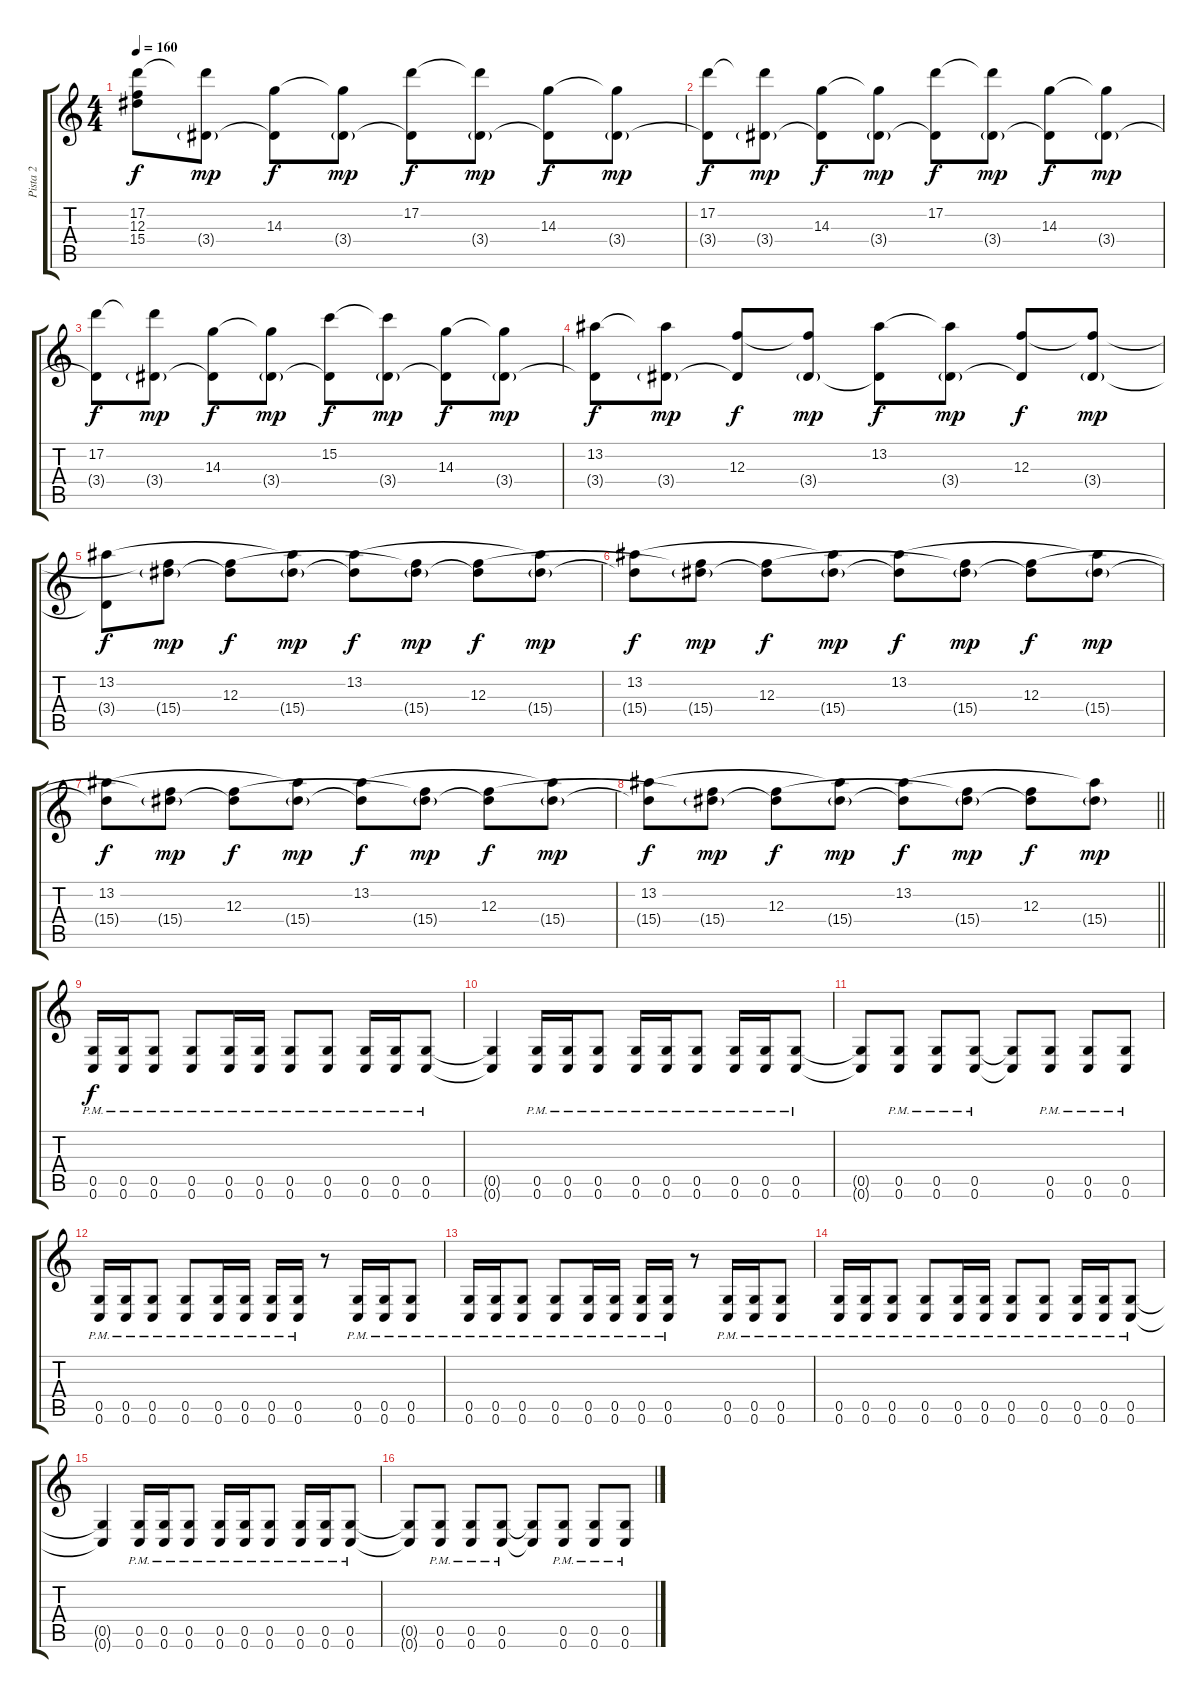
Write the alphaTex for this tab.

\track ("Pista 2" "Pista 2") {instrument overdrivenguitar}
\staff {score tabs}
\tuning (D4 A3 F3 C3 G2 C2) {hide}
\ts (4 4)
\tempo 160
\clef g2
\ks c
(17.2 12.3{t} 15.4{t}).8{dy f} (17.2{t} 3.4{g}).8{dy mp} (14.3 3.4{t}).8{dy f} (14.3{t} 3.4{g}).8{dy mp} (17.2 3.4{t}).8{dy f} (17.2{t} 3.4{g}).8{dy mp} (14.3 3.4{t}).8{dy f} (14.3{t} 3.4{g}).8{dy mp} |
(17.2 3.4{t}).8{dy f} (17.2{t} 3.4{g}).8{dy mp} (14.3 3.4{t}).8{dy f} (14.3{t} 3.4{g}).8{dy mp} (17.2 3.4{t}).8{dy f} (17.2{t} 3.4{g}).8{dy mp} (14.3 3.4{t}).8{dy f} (14.3{t} 3.4{g}).8{dy mp} |
(17.2 3.4{t}).8{dy f} (17.2{t} 3.4{g}).8{dy mp} (14.3 3.4{t}).8{dy f} (14.3{t} 3.4{g}).8{dy mp} (15.2 3.4{t}).8{dy f} (15.2{t} 3.4{g}).8{dy mp} (14.3 3.4{t}).8{dy f} (14.3{t} 3.4{g}).8{dy mp} |
(13.2 3.4{t}).8{dy f} (13.2{t} 3.4{g}).8{dy mp} (12.3 3.4{t}).8{dy f} (12.3{t} 3.4{g}).8{dy mp} (13.2 3.4{t}).8{dy f} (13.2{t} 3.4{g}).8{dy mp} (12.3 3.4{t}).8{dy f} (12.3{t} 3.4{g}).8{dy mp} |
(13.2 3.4{t}).8{dy f} (12.3{t} 15.4{g}).8{dy mp} (12.3 15.4{t}).8{dy f} (13.2{t} 15.4{g}).8{dy mp} (13.2 15.4{t}).8{dy f} (12.3{t} 15.4{g}).8{dy mp} (12.3 15.4{t}).8{dy f} (13.2{t} 15.4{g}).8{dy mp} |
(13.2 15.4{t}).8{dy f} (12.3{t} 15.4{g}).8{dy mp} (12.3 15.4{t}).8{dy f} (13.2{t} 15.4{g}).8{dy mp} (13.2 15.4{t}).8{dy f} (12.3{t} 15.4{g}).8{dy mp} (12.3 15.4{t}).8{dy f} (13.2{t} 15.4{g}).8{dy mp} |
(13.2 15.4{t}).8{dy f} (12.3{t} 15.4{g}).8{dy mp} (12.3 15.4{t}).8{dy f} (13.2{t} 15.4{g}).8{dy mp} (13.2 15.4{t}).8{dy f} (12.3{t} 15.4{g}).8{dy mp} (12.3 15.4{t}).8{dy f} (13.2{t} 15.4{g}).8{dy mp} |
\barLineRight lightlight
(13.2 15.4{t}).8{dy f} (12.3{t} 15.4{g}).8{dy mp} (12.3 15.4{t}).8{dy f} (13.2{t} 15.4{g}).8{dy mp} (13.2 15.4{t}).8{dy f} (12.3{t} 15.4{g}).8{dy mp} (12.3 15.4{t}).8{dy f} (13.2{t} 15.4{g}).8{dy mp} |
(0.5{pm} 0.6{pm}).16{dy f volume 16 instrument distortionguitar} (0.5{pm} 0.6{pm}).16 (0.5{pm} 0.6{pm}).8 (0.5{pm} 0.6{pm}).8 (0.5{pm} 0.6{pm}).16 (0.5{pm} 0.6{pm}).16 (0.5{pm} 0.6{pm}).8 (0.5{pm} 0.6{pm}).8 (0.5{pm} 0.6{pm}).16 (0.5{pm} 0.6{pm}).16 (0.5{pm} 0.6{pm}).8 |
(0.5{t} 0.6{t}).4 (0.5{pm} 0.6{pm}).16 (0.5{pm} 0.6{pm}).16 (0.5{pm} 0.6{pm}).8 (0.5{pm} 0.6{pm}).16 (0.5{pm} 0.6{pm}).16 (0.5{pm} 0.6{pm}).8 (0.5{pm} 0.6{pm}).16 (0.5{pm} 0.6{pm}).16 (0.5{pm} 0.6{pm}).8 |
(0.5{t} 0.6{t}).8 (0.5{pm} 0.6{pm}).8 (0.5{pm} 0.6{pm}).8 (0.5{pm} 0.6{pm}).8 (0.5{t} 0.6{t}).8 (0.5{pm} 0.6{pm}).8 (0.5{pm} 0.6{pm}).8 (0.5{pm} 0.6{pm}).8 |
(0.5{pm} 0.6{pm}).16 (0.5{pm} 0.6{pm}).16 (0.5{pm} 0.6{pm}).8 (0.5{pm} 0.6{pm}).8 (0.5{pm} 0.6{pm}).16 (0.5{pm} 0.6{pm}).16 (0.5{pm} 0.6{pm}).16 (0.5{pm} 0.6{pm}).16 r.8 (0.5{pm} 0.6{pm}).16 (0.5{pm} 0.6{pm}).16 (0.5{pm} 0.6{pm}).8 |
(0.5{pm} 0.6{pm}).16 (0.5{pm} 0.6{pm}).16 (0.5{pm} 0.6{pm}).8 (0.5{pm} 0.6{pm}).8 (0.5{pm} 0.6{pm}).16 (0.5{pm} 0.6{pm}).16 (0.5{pm} 0.6{pm}).16 (0.5{pm} 0.6{pm}).16 r.8 (0.5{pm} 0.6{pm}).16 (0.5{pm} 0.6{pm}).16 (0.5{pm} 0.6{pm}).8 |
(0.5{pm} 0.6{pm}).16 (0.5{pm} 0.6{pm}).16 (0.5{pm} 0.6{pm}).8 (0.5{pm} 0.6{pm}).8 (0.5{pm} 0.6{pm}).16 (0.5{pm} 0.6{pm}).16 (0.5{pm} 0.6{pm}).8 (0.5{pm} 0.6{pm}).8 (0.5{pm} 0.6{pm}).16 (0.5{pm} 0.6{pm}).16 (0.5{pm} 0.6{pm}).8 |
(0.5{t} 0.6{t}).4 (0.5{pm} 0.6{pm}).16 (0.5{pm} 0.6{pm}).16 (0.5{pm} 0.6{pm}).8 (0.5{pm} 0.6{pm}).16 (0.5{pm} 0.6{pm}).16 (0.5{pm} 0.6{pm}).8 (0.5{pm} 0.6{pm}).16 (0.5{pm} 0.6{pm}).16 (0.5{pm} 0.6{pm}).8 |
(0.5{t} 0.6{t}).8 (0.5{pm} 0.6{pm}).8 (0.5{pm} 0.6{pm}).8 (0.5{pm} 0.6{pm}).8 (0.5{t} 0.6{t}).8 (0.5{pm} 0.6{pm}).8 (0.5{pm} 0.6{pm}).8 (0.5{pm} 0.6{pm}).8
